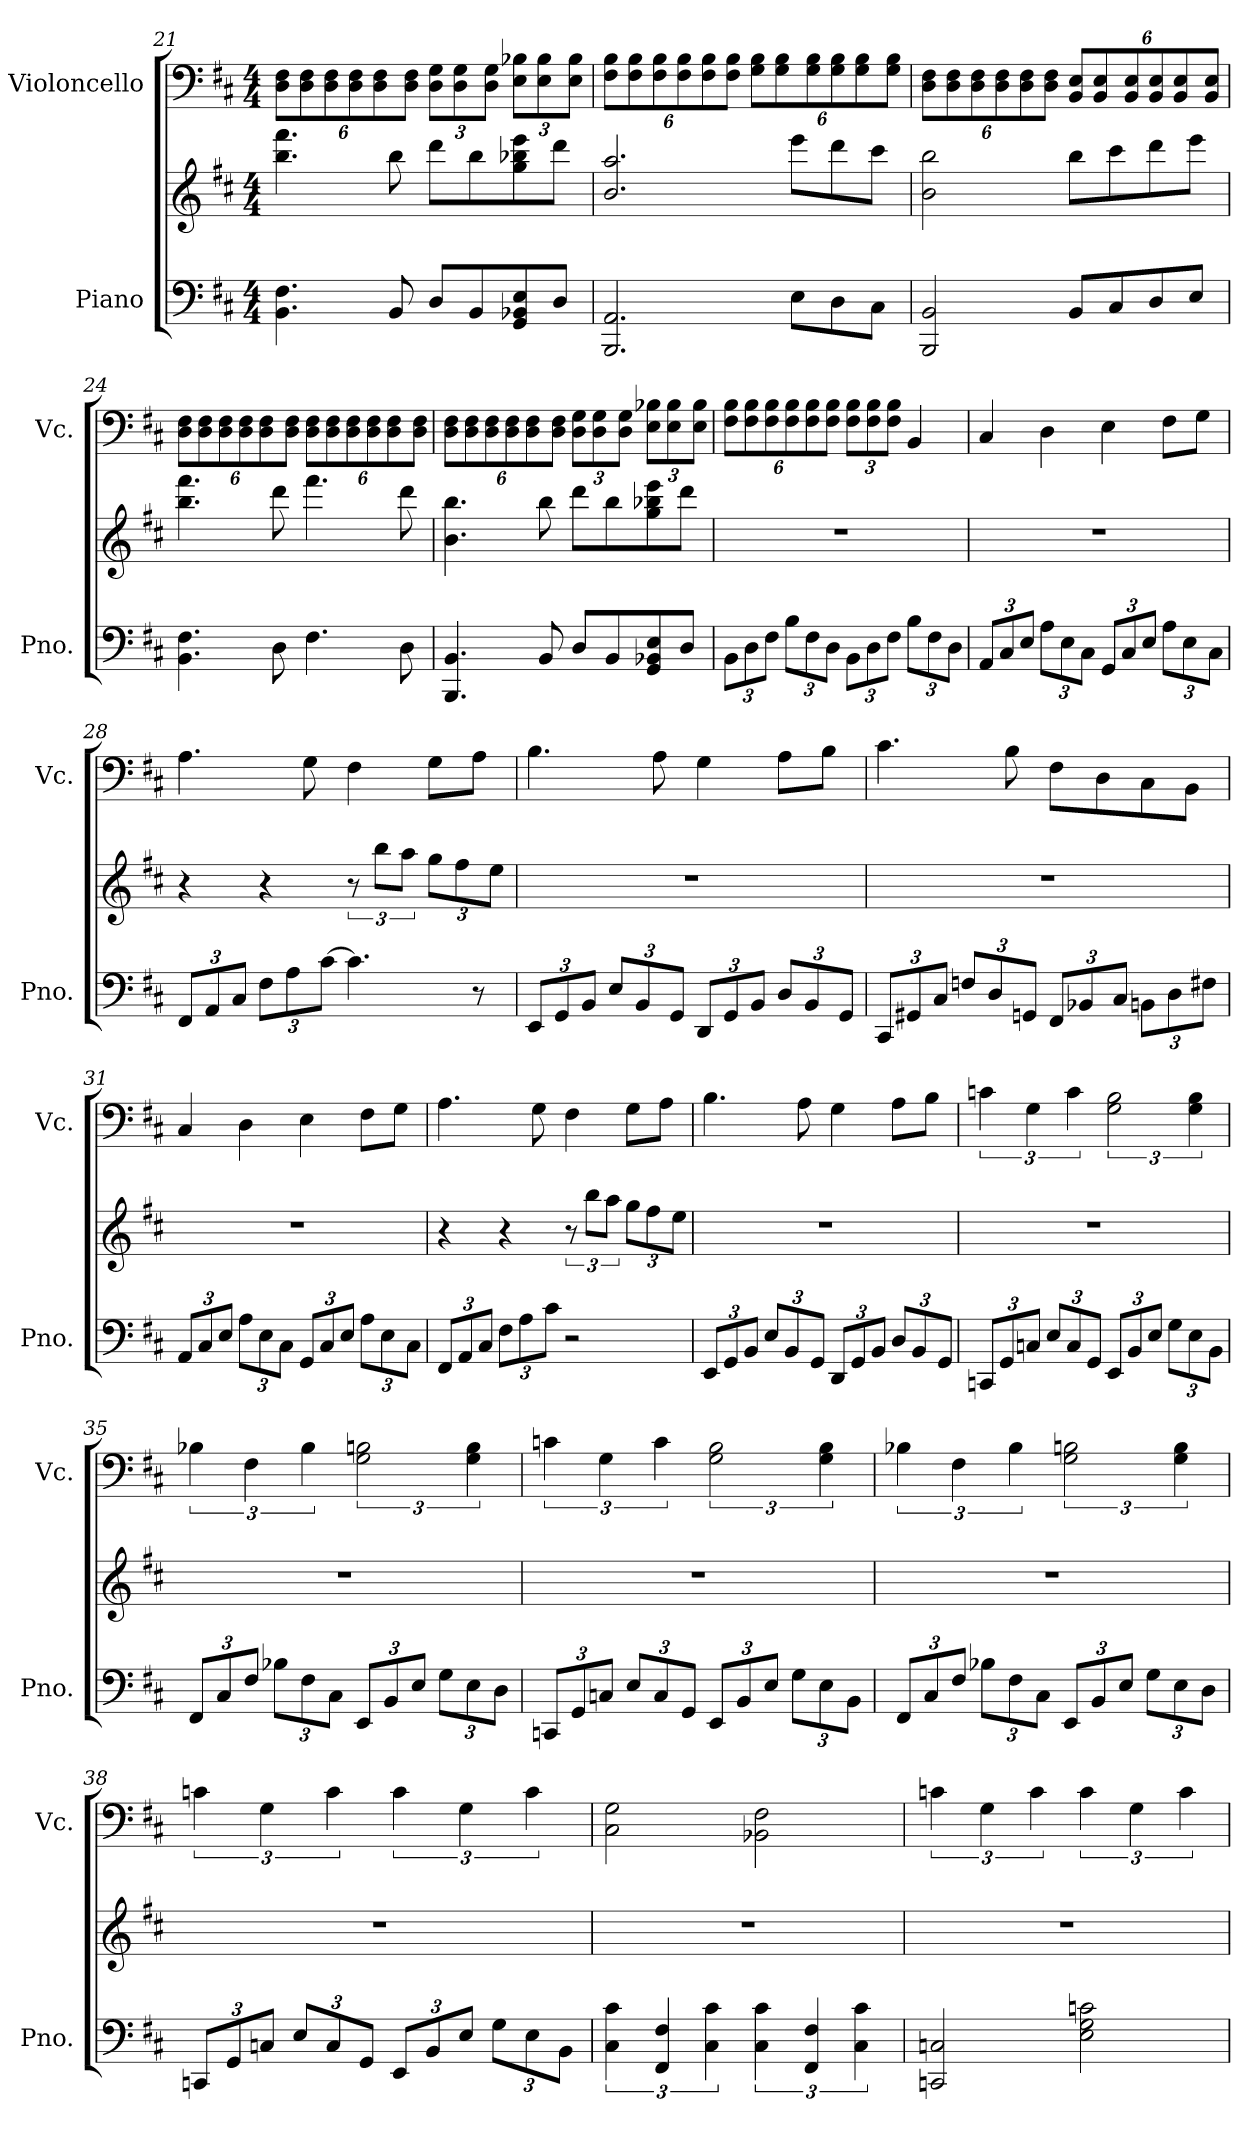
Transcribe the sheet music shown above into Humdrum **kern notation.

**kern	**kern	**kern
*part2	*part2	*part1
*staff3	*staff2	*staff1
*I"Piano	*	*I"Violoncello
*I'Pno.	*	*I'Vc.
!!LO:LB:g=z
*clefF4	*clefG2	*clefF4
*k[f#c#]	*k[f#c#]	*k[f#c#]
*M4/4	*M4/4	*M4/4
*	*	*Xbrackettup
=21	=21	=21
4.BB\ 4.F#\	4.bb\ 4.fff#\	12D\ 12F#\L
.	.	12D\ 12F#\
.	.	12D\ 12F#\
.	.	12D\ 12F#\
.	.	12D\ 12F#\
8BB/	8bb\	.
.	.	12D\ 12F#\J
8D/L	8ddd\L	12D\ 12G\L
.	.	12D\ 12G\
8BB/	8bb\	.
.	.	12D\ 12G\J
8GG/ 8BB-X/ 8E/	8gg\ 8bb-X\ 8eee\	12E\ 12B-X\L
.	.	12E\ 12B-\
8D/J	8ddd\J	.
.	.	12E\ 12B-\J
=22	=22	=22
*^	*^	*
2.BBB/ 2.AA/	2ryy	2.b/ 2.aa/	2ryy	12F#\ 12B\L
.	.	.	.	12F#\ 12B\
.	.	.	.	12F#\ 12B\
.	.	.	.	12F#\ 12B\
.	.	.	.	12F#\ 12B\
.	.	.	.	12F#\ 12B\J
.	8ryy	.	8ryy	12G\ 12B\L
.	.	.	.	12G\ 12B\
.	8E\L	.	8eee\L	.
.	.	.	.	12G\ 12B\
4ryy	8D\	4ryy	8ddd\	12G\ 12B\
.	.	.	.	12G\ 12B\
.	8C#\J	.	8ccc#\J	.
.	.	.	.	12G\ 12B\J
*v	*v	*	*	*
*	*v	*v	*
!!LO:LB:g=z
=23	=23	=23
2BBB/ 2BB/	2b\ 2bb\	12D\ 12F#\L
.	.	12D\ 12F#\
.	.	12D\ 12F#\
.	.	12D\ 12F#\
.	.	12D\ 12F#\
.	.	12D\ 12F#\J
8BB/L	8bb\L	12BB/ 12E/L
.	.	12BB/ 12E/
8C#/	8ccc#\	.
.	.	12BB/ 12E/
8D/	8ddd\	12BB/ 12E/
.	.	12BB/ 12E/
8E/J	8eee\J	.
.	.	12BB/ 12E/J
=24	=24	=24
4.BB\ 4.F#\	4.bb\ 4.fff#\	12D\ 12F#\L
.	.	12D\ 12F#\
.	.	12D\ 12F#\
.	.	12D\ 12F#\
.	.	12D\ 12F#\
8D\	8ddd\	.
.	.	12D\ 12F#\J
4.F#\	4.fff#\	12D\ 12F#\L
.	.	12D\ 12F#\
.	.	12D\ 12F#\
.	.	12D\ 12F#\
.	.	12D\ 12F#\
8D\	8ddd\	.
.	.	12D\ 12F#\J
!!LO:LB:g=z
=25	=25	=25
4.BBB/ 4.BB/	4.b\ 4.bb\	12D\ 12F#\L
.	.	12D\ 12F#\
.	.	12D\ 12F#\
.	.	12D\ 12F#\
.	.	12D\ 12F#\
8BB/	8bb\	.
.	.	12D\ 12F#\J
8D/L	8ddd\L	12D\ 12G\L
.	.	12D\ 12G\
8BB/	8bb\	.
.	.	12D\ 12G\J
8GG/ 8BB-X/ 8E/	8gg\ 8bb-X\ 8eee\	12E\ 12B-X\L
.	.	12E\ 12B-\
8D/J	8ddd\J	.
.	.	12E\ 12B-\J
=26	=26	=26
*Xbrackettup	*	*
12BB\L	1r	12F#\ 12B\L
12D\	.	12F#\ 12B\
12F#\J	.	12F#\ 12B\
12B\L	.	12F#\ 12B\
12F#\	.	12F#\ 12B\
12D\J	.	12F#\ 12B\J
12BB\L	.	12F#\ 12B\L
12D\	.	12F#\ 12B\
12F#\J	.	12F#\ 12B\J
12B\L	.	4BB/
12F#\	.	.
12D\J	.	.
=27	=27	=27
12AA/L	1r	4C#/
12C#/	.	.
12E/J	.	.
12A\L	.	4D\
12E\	.	.
12C#\J	.	.
12GG/L	.	4E\
12C#/	.	.
12E/J	.	.
12A\L	.	8F#\L
12E\	.	.
.	.	8G\J
12C#\J	.	.
!!LO:PB:g=z
=28	=28	=28
12FF#/L	4r	4.A\
12AA/	.	.
12C#/J	.	.
12F#\L	4r	.
12A\	.	.
.	.	8G\
[12c#\J	.	.
4.c#\]	12r	4F#\
.	12bb\L	.
.	12aa\J	.
*	*Xbrackettup	*
.	12gg\L	8G\L
.	12ff#\	.
8r	.	8A\J
.	12ee\J	.
=29	=29	=29
12EE/L	1r	4.B\
12GG/	.	.
12BB/J	.	.
12E/L	.	.
12BB/	.	.
.	.	8A\
12GG/J	.	.
12DD/L	.	4G\
12GG/	.	.
12BB/J	.	.
12D/L	.	8A\L
12BB/	.	.
.	.	8B\J
12GG/J	.	.
!!LO:LB:g=z
=30	=30	=30
12CC#/L	1r	4.c#\
12GG#X/	.	.
12C#/J	.	.
12Fn/L	.	.
12D/	.	.
.	.	8B\
12GGn/J	.	.
12FF#/L	.	8F#\L
12BB-X/	.	.
.	.	8D\
12C#/J	.	.
12BBn\L	.	8C#\
12D\	.	.
.	.	8BB\J
12F#X\J	.	.
!!LO:LB:g=z
=31	=31	=31
12AA/L	1r	4C#/
12C#/	.	.
12E/J	.	.
12A\L	.	4D\
12E\	.	.
12C#\J	.	.
12GG/L	.	4E\
12C#/	.	.
12E/J	.	.
12A\L	.	8F#\L
12E\	.	.
.	.	8G\J
12C#\J	.	.
=32	=32	=32
12FF#/L	4r	4.A\
12AA/	.	.
12C#/J	.	.
12F#\L	4r	.
12A\	.	.
.	.	8G\
12c#\J	.	.
*	*brackettup	*
2r	12r	4F#\
.	12bb\L	.
.	12aa\J	.
*	*Xbrackettup	*
.	12gg\L	8G\L
.	12ff#\	.
.	.	8A\J
.	12ee\J	.
=33	=33	=33
12EE/L	1r	4.B\
12GG/	.	.
12BB/J	.	.
12E/L	.	.
12BB/	.	.
.	.	8A\
12GG/J	.	.
12DD/L	.	4G\
12GG/	.	.
12BB/J	.	.
12D/L	.	8A\L
12BB/	.	.
.	.	8B\J
12GG/J	.	.
!!LO:LB:g=z
=34	=34	=34
*	*	*brackettup
12CCn/L	1r	6cn\
12GG/	.	.
12Cn/J	.	6G\
12E/L	.	.
12C/	.	6c\
12GG/J	.	.
12EE/L	.	3G\ 3B\
12BB/	.	.
12E/J	.	.
12G\L	.	.
12E\	.	6G\ 6B\
12BB\J	.	.
=35	=35	=35
12FF#/L	1r	6B-X\
12C#/	.	.
12F#/J	.	6F#\
12B-X\L	.	.
12F#\	.	6B-\
12C#\J	.	.
12EE/L	.	3G\ 3Bn\
12BB/	.	.
12E/J	.	.
12G\L	.	.
12E\	.	6G\ 6B\
12D\J	.	.
=36	=36	=36
12CCn/L	1r	6cn\
12GG/	.	.
12Cn/J	.	6G\
12E/L	.	.
12C/	.	6c\
12GG/J	.	.
12EE/L	.	3G\ 3B\
12BB/	.	.
12E/J	.	.
12G\L	.	.
12E\	.	6G\ 6B\
12BB\J	.	.
!!LO:PB:g=z
=37	=37	=37
12FF#/L	1r	6B-X\
12C#/	.	.
12F#/J	.	6F#\
12B-X\L	.	.
12F#\	.	6B-\
12C#\J	.	.
12EE/L	.	3G\ 3Bn\
12BB/	.	.
12E/J	.	.
12G\L	.	.
12E\	.	6G\ 6B\
12D\J	.	.
=38	=38	=38
12CCn/L	1r	6cn\
12GG/	.	.
12Cn/J	.	6G\
12E/L	.	.
12C/	.	6c\
12GG/J	.	.
12EE/L	.	6c\
12BB/	.	.
12E/J	.	6G\
12G\L	.	.
12E\	.	6c\
12BB\J	.	.
=39	=39	=39
*brackettup	*	*
6C#\ 6c#\	1r	2C#\ 2G\
6FF#/ 6F#/	.	.
6C#\ 6c#\	.	.
6C#\ 6c#\	.	2BB-X\ 2F#\
6FF#/ 6F#/	.	.
6C#\ 6c#\	.	.
=40	=40	=40
2CCn/ 2Cn/	1r	6cn\
.	.	6G\
.	.	6c\
2E\ 2G\ 2cn\	.	6c\
.	.	6G\
.	.	6c\
=	=	=
*-	*-	*-
